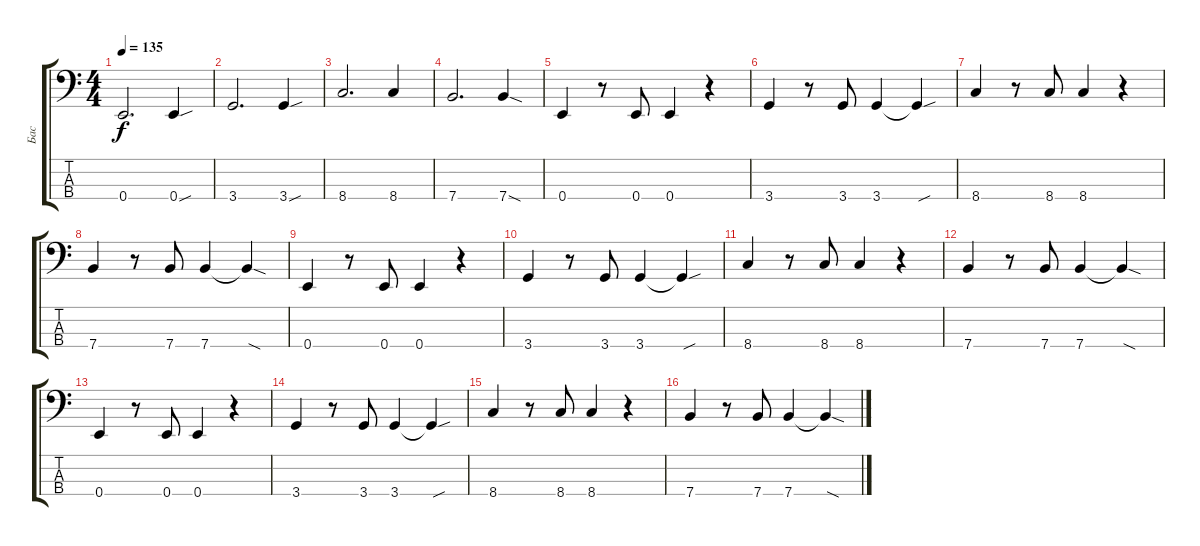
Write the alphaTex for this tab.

\track ("Бас" "Бас") {instrument electricbassfinger}
\staff {score tabs}
\tuning (G2 D2 A1 E1) {hide}
\ts (4 4)
\tempo 135
\clef f4
\ks c
0.4.2{d dy f} 0.4{sou}.4 |
3.4.2{d} 3.4{sou}.4 |
8.4.2{d} 8.4.4 |
7.4.2{d} 7.4{sod}.4 |
0.4.4 r.8 0.4.8 0.4.4 r.4 |
3.4.4 r.8 3.4.8 3.4.4 3.4{sou t}.4 |
8.4.4 r.8 8.4.8 8.4.4 r.4 |
7.4.4 r.8 7.4.8 7.4.4 7.4{sod t}.4 |
0.4.4 r.8 0.4.8 0.4.4 r.4 |
3.4.4 r.8 3.4.8 3.4.4 3.4{sou t}.4 |
8.4.4 r.8 8.4.8 8.4.4 r.4 |
7.4.4 r.8 7.4.8 7.4.4 7.4{sod t}.4 |
0.4.4 r.8 0.4.8 0.4.4 r.4 |
3.4.4 r.8 3.4.8 3.4.4 3.4{sou t}.4 |
8.4.4 r.8 8.4.8 8.4.4 r.4 |
7.4.4 r.8 7.4.8 7.4.4 7.4{sod t}.4
